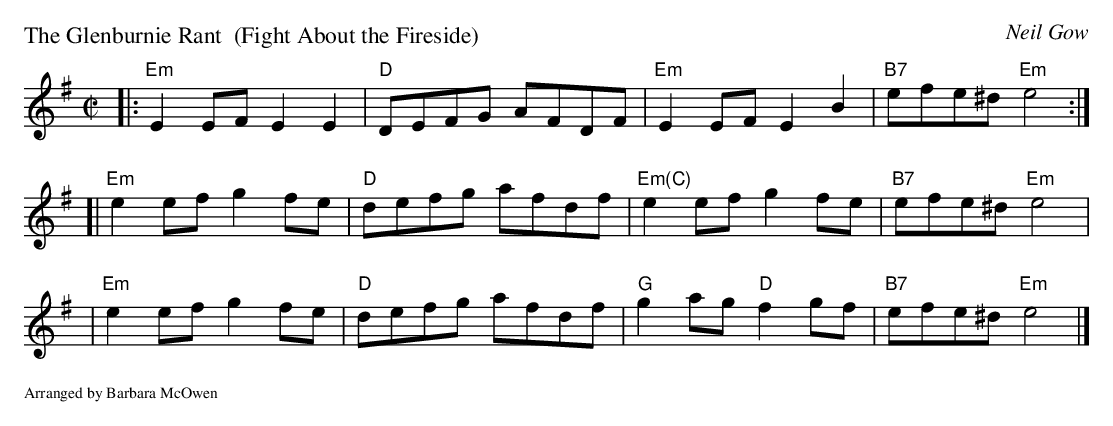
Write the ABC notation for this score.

X:1
P: The Glenburnie Rant  (Fight About the Fireside)
C: Neil Gow
M: C|
L: 1/8
K: Em
|: "Em"E2EF E2E2 | "D"DEFG AFDF | "Em"E2EF    E2B2 | "B7"efe^d "Em"e4 :|
[| "Em"e2ef g2fe | "D"defg afdf | "Em(C)"e2ef g2fe | "B7"efe^d "Em"e4 |
|  "Em"e2ef g2fe | "D"defg afdf | "G"g2ag  "D"f2gf | "B7"efe^d "Em"e4 |]
